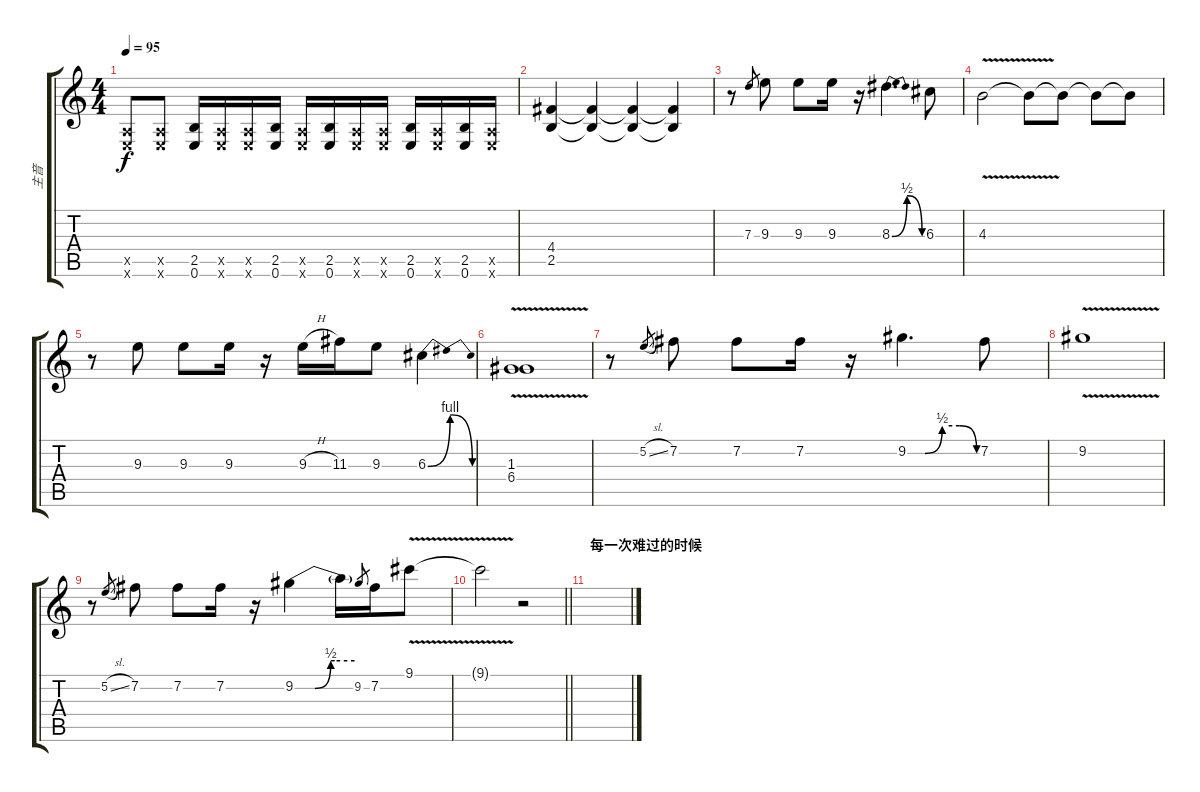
\track ("主音" "主音") {instrument distortionguitar}
\staff {score tabs}
\tuning (E4 B3 G3 D3 A2 E2) {hide}
\ts (4 4)
\tempo 95
\clef g2
\ks c
(0.5{x} 0.6{x}).8{dy f} (0.5{x} 0.6{x}).8 (2.5 0.6).16 (0.5{x} 0.6{x}).16 (0.5{x} 0.6{x}).16 (2.5 0.6).16 (0.5{x} 0.6{x}).16 (2.5 0.6).16 (0.5{x} 0.6{x}).16 (0.5{x} 0.6{x}).16 (2.5 0.6).16 (0.5{x} 0.6{x}).16 (2.5 0.6).16 (0.5{x} 0.6{x}).16 |
(4.4 2.5).4 (4.4{t} 2.5{t}).4{volume 13} (4.4{t} 2.5{t}).4{volume 12} (4.4{t} 2.5{t}).4 |
r.8 7.3.8{gr} 9.3.8 9.3.8 9.3.16 r.16 8.3{be (bendrelease 0 0 15 2 30 2 60 0)}.4{d} 6.3.8 |
4.3{v}.2 4.3{t}.8 4.3{t}.8 4.3{t}.8 4.3{t}.8 |
r.8 9.3.8 9.3.8 9.3.16 r.16 9.3{h}.16 11.3.16 9.3.8 6.3{be (bendrelease 0 0 15 4 22 4 60 0)}.4 |
(1.3 6.4{v}).1 |
r.8 5.2{sl}.8{gr} 7.2.8 7.2.8 7.2.16 r.16 9.2{be (custom 0 0 15 0 30 2 45 2 60 0)}.4{d} 7.2.8 |
9.2{v}.1 |
r.8 5.2{sl}.8{gr} 7.2.8 7.2.8 7.2.16 r.16 9.2{be (custom 0 0 20 0 36 2 40 2 60 2)}.4 9.2{t}.16 9.2.8{gr} 7.2.16 9.1{v}.8 |
\barLineRight lightlight
9.1{t}.2 r.2 |
\section ("" "每一次难过的时候")
